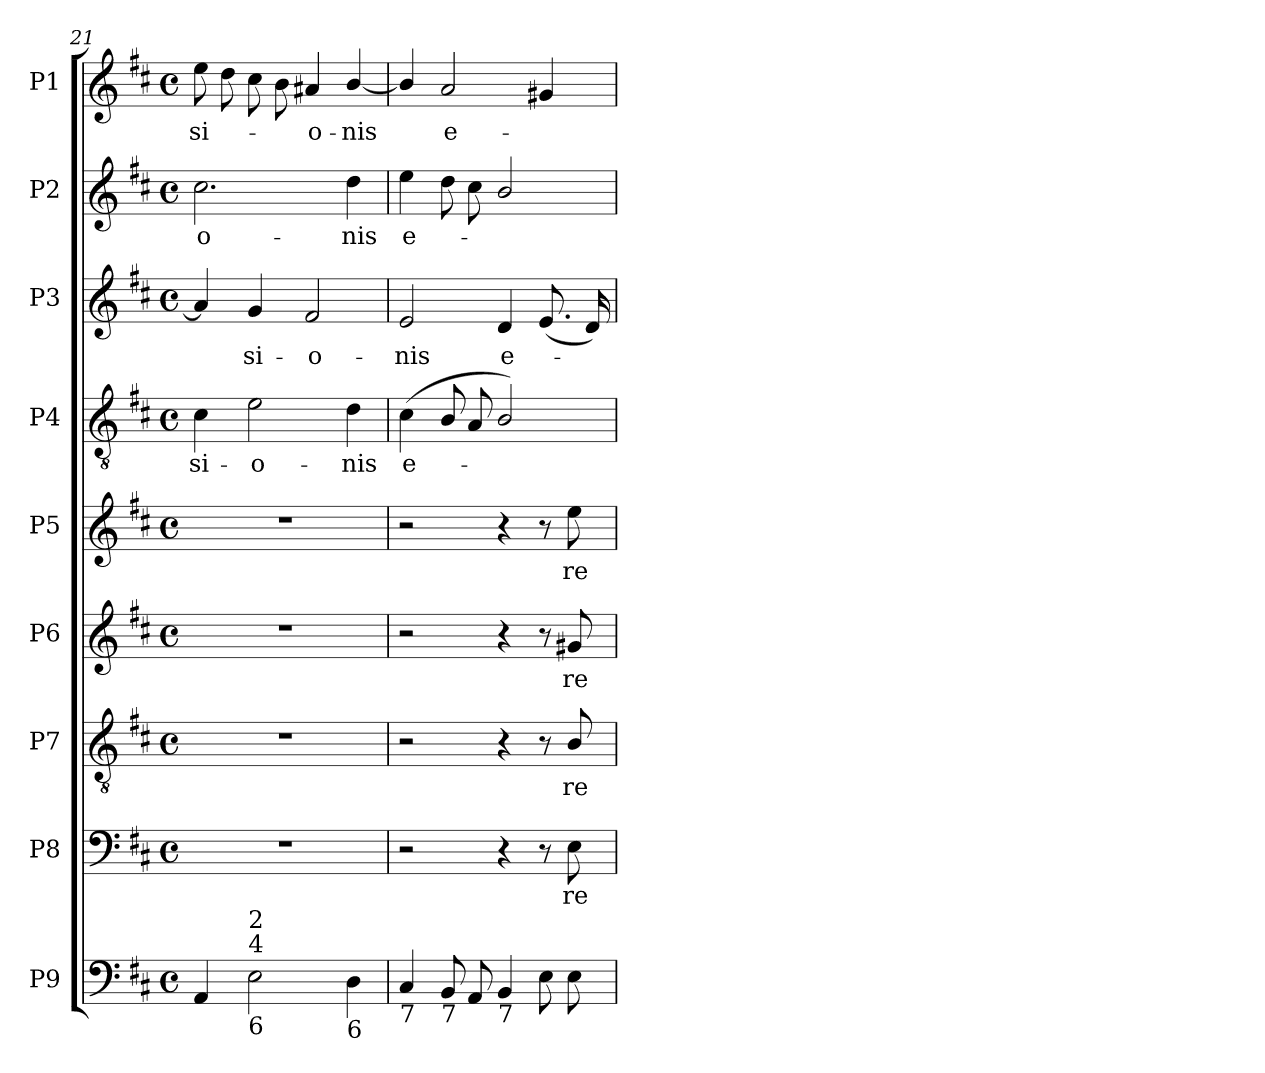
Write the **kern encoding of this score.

**kern	**kern	**text	**kern	**text	**kern	**text	**kern	**text	**kern	**text	**kern	**text	**kern	**text	**kern	**text
*part9	*part8	*part8	*part7	*part7	*part6	*part6	*part5	*part5	*part4	*part4	*part3	*part3	*part2	*part2	*part1	*part1
*staff9	*staff8	*staff8	*staff7	*staff7	*staff6	*staff6	*staff5	*staff5	*staff4	*staff4	*staff3	*staff3	*staff2	*staff2	*staff1	*staff1
*I"P9	*I"P8	*	*I"P7	*	*I"P6	*	*I"P5	*	*I"P4	*	*I"P3	*	*I"P2	*	*I"P1	*
*clefF4	*clefF4	*	*clefGv2	*	*clefG2	*	*clefG2	*	*clefGv2	*	*clefG2	*	*clefG2	*	*clefG2	*
*	*	*	*ITrd7c12	*	*	*	*	*	*ITrd7c12	*	*	*	*	*	*	*
*k[f#c#]	*k[f#c#]	*	*k[f#c#]	*	*k[f#c#]	*	*k[f#c#]	*	*k[f#c#]	*	*k[f#c#]	*	*k[f#c#]	*	*k[f#c#]	*
*D:	*D:	*	*D:	*	*D:	*	*D:	*	*D:	*	*D:	*	*D:	*	*D:	*
*M4/4	*M4/4	*	*M4/4	*	*M4/4	*	*M4/4	*	*M4/4	*	*M4/4	*	*M4/4	*	*M4/4	*
*met(c)	*met(c)	*	*met(c)	*	*met(c)	*	*met(c)	*	*met(c)	*	*met(c)	*	*met(c)	*	*met(c)	*
=21	=21	=21	=21	=21	=21	=21	=21	=21	=21	=21	=21	=21	=21	=21	=21	=21
!	!	!	!	!	!	!	!	!	!	!LO:LY:b:color=#000000	!	!	!	!	!	!
!	!	!	!	!	!	!	!	!	!	!	!	!	!	!LO:LY:b:color=#000000	!	!
!	!	!	!	!	!	!	!	!	!	!	!	!	!	!	!	!LO:LY:b:color=#000000
4AAi/	1r	.	1r	.	1r	.	1r	.	4C#i\	-si-	4ai/]	.	2.cc#i\	-o-	8eei\	-si-
.	.	.	.	.	.	.	.	.	.	.	.	.	.	.	8ddi\	.
!	!	!	!	!	!	!	!	!	!	!LO:LY:b:color=#000000	!	!	!	!	!	!
!LO:TX:b:t=6	!	!	!	!	!	!	!	!	!	!	!	!	!	!	!	!
!LO:TX:t=4	!	!	!	!	!	!	!	!	!	!	!	!	!	!	!	!
!LO:TX:t=2	!	!	!	!	!	!	!	!	!	!	!	!	!	!	!	!
!	!	!	!	!	!	!	!	!	!	!	!	!LO:LY:b:color=#000000	!	!	!	!
2Ei\	.	.	.	.	.	.	.	.	2Ei\	-o-	4gi/	-si-	.	.	8cc#i\	.
.	.	.	.	.	.	.	.	.	.	.	.	.	.	.	8bi\	.
!	!	!	!	!	!	!	!	!	!	!	!	!LO:LY:b:color=#000000	!	!	!	!
!	!	!	!	!	!	!	!	!	!	!	!	!	!	!	!	!LO:LY:b:color=#000000
.	.	.	.	.	.	.	.	.	.	.	2f#i/	-o-	.	.	4a#Xi/	-o-
!	!	!	!	!	!	!	!	!	!	!LO:LY:b:color=#000000	!	!	!	!	!	!
!	!	!	!	!	!	!	!	!	!	!	!	!	!	!LO:LY:b:color=#000000	!	!
!LO:TX:b:t=6	!	!	!	!	!	!	!	!	!	!	!	!	!	!	!	!
!	!	!	!	!	!	!	!	!	!	!	!	!	!	!	!	!LO:LY:b:color=#000000
4Di\	.	.	.	.	.	.	.	.	4Di\	-nis	.	.	4ddi\	-nis	[4bi/	-nis
!!LO:LB:g=z
=22	=22	=22	=22	=22	=22	=22	=22	=22	=22	=22	=22	=22	=22	=22	=22	=22
!	!	!	!	!	!	!	!	!	!	!LO:LY:b:color=#000000	!	!	!	!	!	!
!	!	!	!	!	!	!	!	!	!	!	!	!LO:LY:b:color=#000000	!	!	!	!
!LO:TX:b:t=7	!	!	!	!	!	!	!	!	!	!	!	!	!	!	!	!
!	!	!	!	!	!	!	!	!	!	!	!	!	!	!LO:LY:b:color=#000000	!	!
4C#i/	2r	.	2r	.	2r	.	2r	.	(4C#i\	e-	2ei/	-nis	4eei\	e-	4bi/]	.
!LO:TX:b:t=7	!	!	!	!	!	!	!	!	!	!	!	!	!	!	!	!
!	!	!	!	!	!	!	!	!	!	!	!	!	!	!	!	!LO:LY:b:color=#000000
8BBi/	.	.	.	.	.	.	.	.	8BBi/	.	.	.	8ddi\	.	2ai/	e-
8AAi/	.	.	.	.	.	.	.	.	8AAi/	.	.	.	8cc#i\	.	.	.
!LO:TX:b:t=7	!	!	!	!	!	!	!	!	!	!	!	!	!	!	!	!
!	!	!	!	!	!	!	!	!	!	!	!	!LO:LY:b:color=#000000	!	!	!	!
4BBi/	4r	.	4r	.	4r	.	4r	.	2BBi/)	.	4di/	e-	2bi/	.	.	.
8Ei\	8r	.	8r	.	8r	.	8r	.	.	.	(8.ei/	.	.	.	4g#Xi/	.
!	!	!LO:LY:b:color=#000000	!	!	!	!	!	!	!	!	!	!	!	!	!	!
!	!	!	!	!LO:LY:b:color=#000000	!	!	!	!	!	!	!	!	!	!	!	!
!	!	!	!	!	!	!LO:LY:b:color=#000000	!	!	!	!	!	!	!	!	!	!
!	!	!	!	!	!	!	!	!LO:LY:b:color=#000000	!	!	!	!	!	!	!	!
8Ei\	8Ei\	re-	8BBi/	re-	8g#Xi/	re-	8eei\	re-	.	.	.	.	.	.	.	.
.	.	.	.	.	.	.	.	.	.	.	16di/)	.	.	.	.	.
=	=	=	=	=	=	=	=	=	=	=	=	=	=	=	=	=
*-	*-	*-	*-	*-	*-	*-	*-	*-	*-	*-	*-	*-	*-	*-	*-	*-
